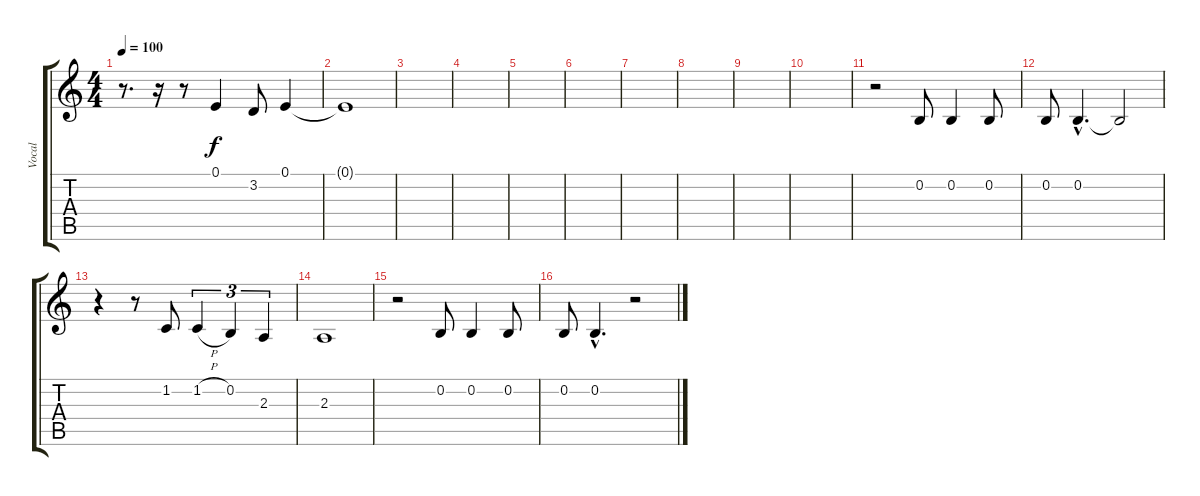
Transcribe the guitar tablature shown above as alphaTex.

\track ("Vocal" "Vocal") {instrument tenorsax}
\staff {score tabs}
\tuning (E4 B3 G3 D3 A2 E2) {hide}
\ts (4 4)
\tempo 100
\clef g2
\ks c
r.8{d dy f} r.16 r.8 0.1.4 3.2.8 0.1.4 |
0.1{t}.1 |
|
|
|
|
|
|
|
|
r.2 0.2.8 0.2.4 0.2.8 |
0.2.8 0.2{hac}.4{d} 0.2{t}.2 |
r.4 r.8 1.2.8 1.2{h}.4{tu (3 2)} 0.2.4{tu (3 2)} 2.3.4{tu (3 2)} |
2.3.1 |
r.2 0.2.8 0.2.4 0.2.8 |
0.2.8 0.2{hac}.4{d} r.2
